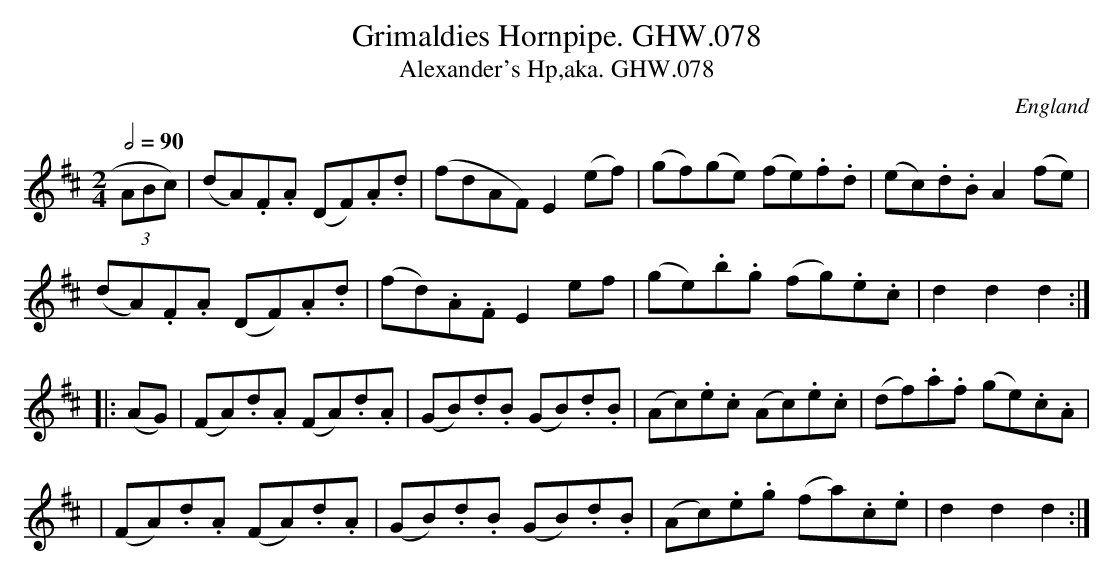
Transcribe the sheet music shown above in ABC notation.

X:1
T:Grimaldies Hornpipe. GHW.078
T:Alexander's Hp,aka. GHW.078
L:1/8
M:2/4
O:England
Q:1/2=90
K:D
(3ABc)|(dA).F.A (DF).A.d|(fdAF) E2 (ef)|\
(gf)(ge) (fe).f.d|(ec).d.B A2 (fe)|!
(dA).F.A (DF).A.d|(fd).A.F E2 ef|(ge).b.g (fg).e.c|d2d2d2:|!
|:(AG)|(FA).d.A (FA).d.A|(GB).d.B (GB).d.B|\
(Ac).e.c (Ac).e.c|(df).a.f (ge).c.A|!
|(FA).d.A (FA).d.A|(GB).d.B (GB).d.B|\
(Ac).e.g (fa).c.e|d2d2d2:|
